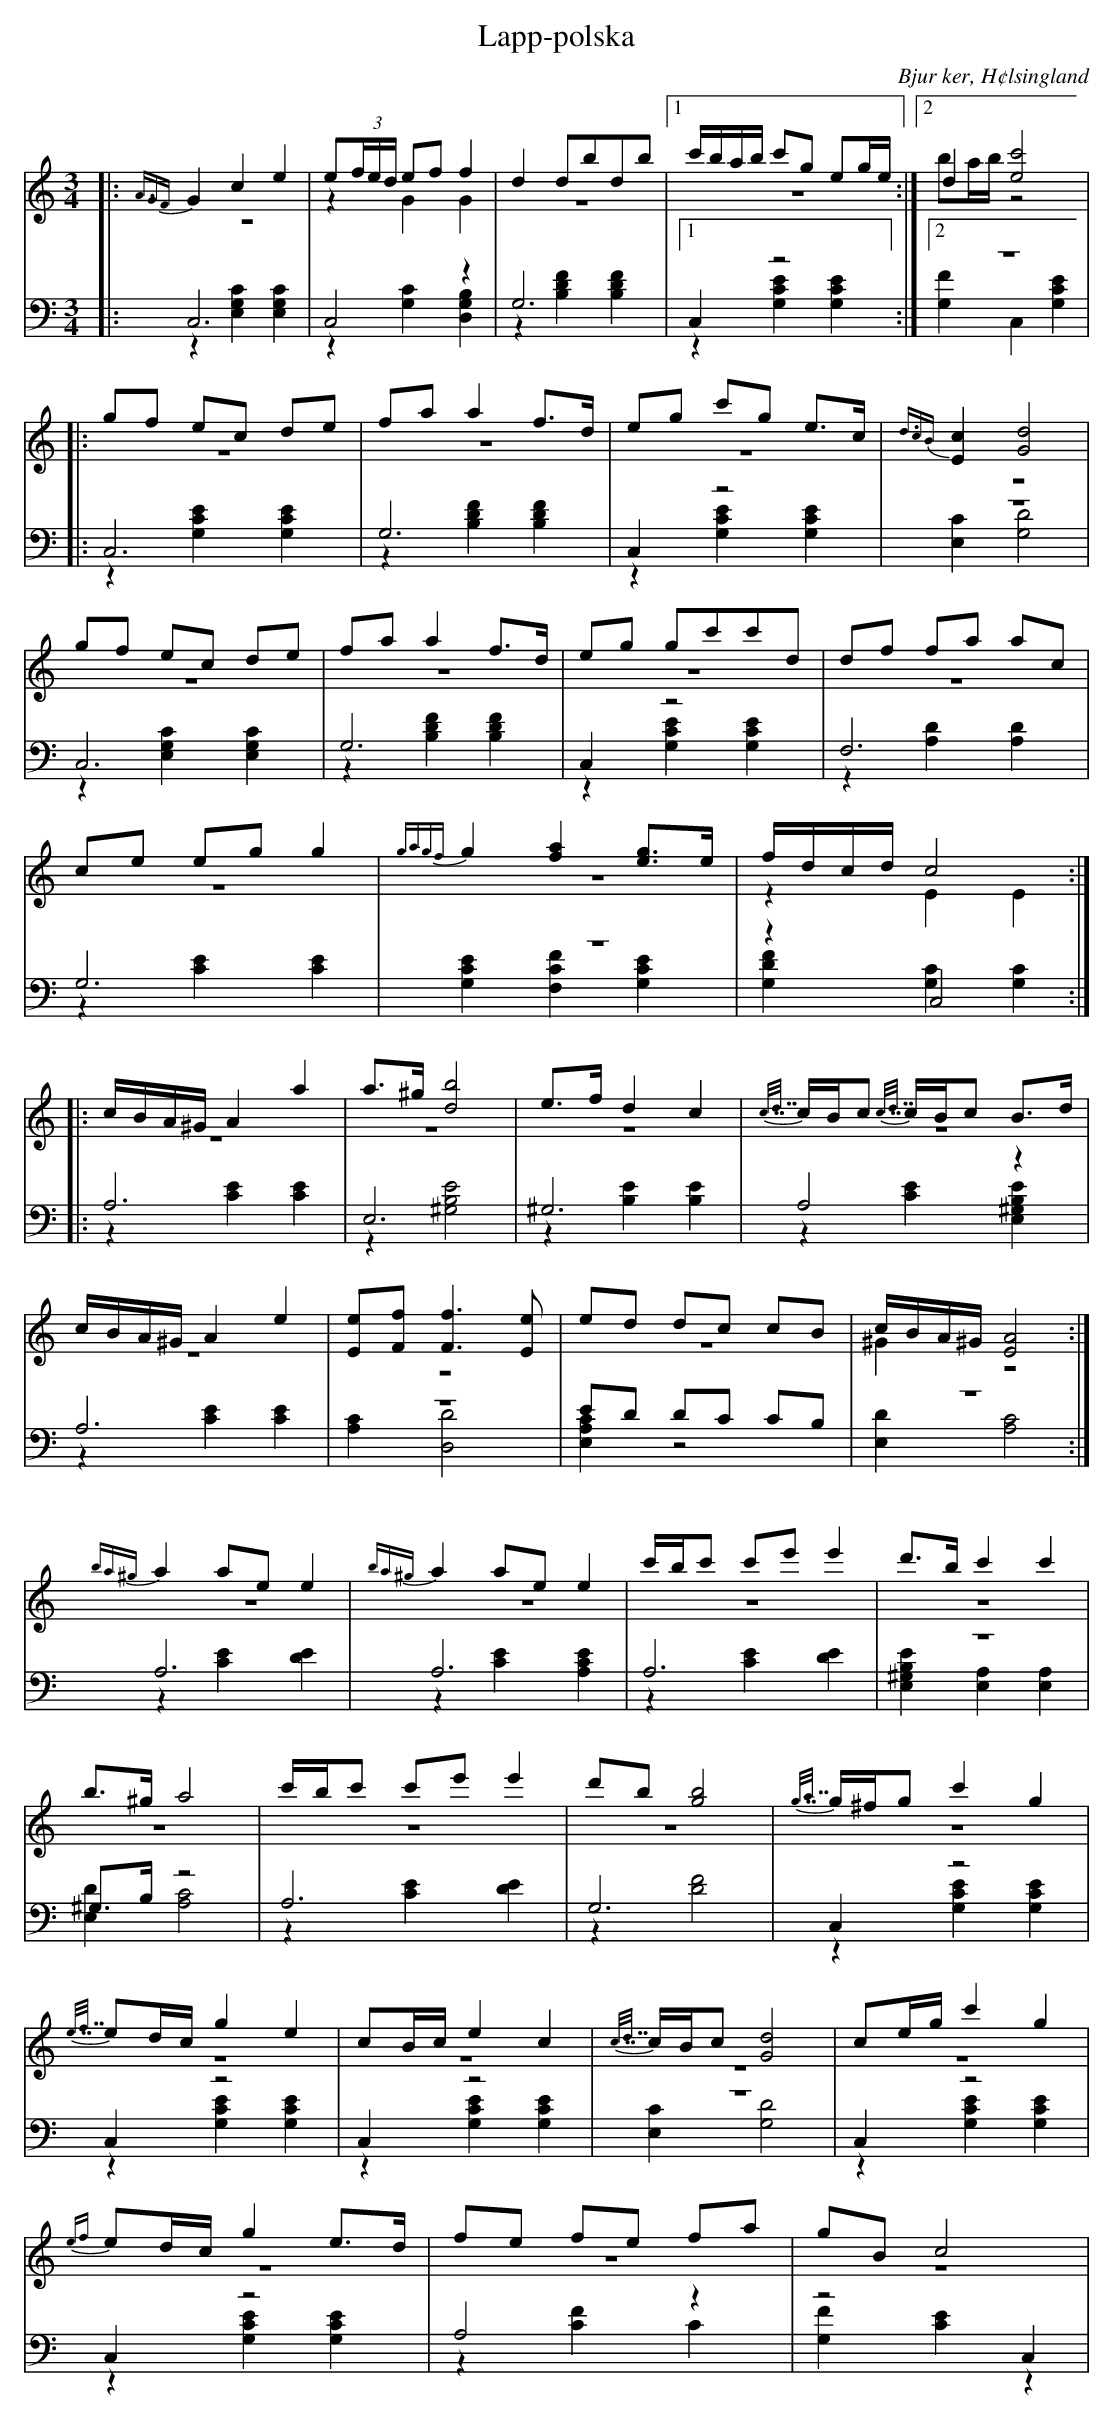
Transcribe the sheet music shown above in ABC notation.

X:1
T: Lapp-polska
O: Bjur ker, H¢lsingland
M: 3/4
L: 1/8
K: C
V:1
V:2 merge
V:3
V:4 merge
V:1
|:{A3/2GF}G2 c2 e2|e(3f/e/d/ ef f2|d2 dbdb|1 c'/b/a/b/ c'g eg/e/:|2 d2 [e4c'4]|
|:gf ec de|fa a2 f>d|eg c'g e>c|{d3/2cB}[c2E2] [G4d4]|
gf ec de|fa a2 f>d|eg gc'c'd|df fa ac|
ce eg g2|{g8/5a8/5g8/5f8/5}g2 [f2a2] [eg]>e|f/d/c/d/  c4:|
|:c/B/A/^G/ A2 a2|a>^g [d4b4]|e>f d2 c2|{c7/8d7/8}c/B/c {c7/8d7/8}c/B/c B>d|
c/B/A/^G/ A2 e2|[Ee][Ff] [F3f3] [Ee] |ed dc cB|c/B/A/^G/ [E4A4]:|
{ba^g}a2 ae e2|{ba^g}a2 ae e2|c'/b/c' c'e' e'2  |d'>b c'2 c'2|
 b>^g a4|c'/b/c' c'e' e'2|d'b [g4b4]|{g7/8a7/8}g/^f/g c'2 g2|
{e7/8f7/8}ed/c/ g2 e2|cB/c/ e2 c2|{c7/8d7/8}c/B/c [G4d4]|ce/g/ c'2 g2|
{ef}ed/c/ g2 e>d|fe fe fa|gB c4|
V:2
|:z6|z2 G2 G2|z6|1 z6:|2 ba/b/ z4|
|:z6|z6|z6|z6|
 z6|z6|z6|z6|
z6|z6|z2 E2 E2:|
|:z6|z6|z6|z6|
 z6|z6|z6|^G2 z4:|
|z6|z6|z6|z6|
 z6|z6|z6|z6|
z6|z6|z6|z6|
z6|z6|z6|
V:3  clef=bass
|:C,6|C,4 z2|G,6|1 C,2 z4:|2 z6|
|:C,6|G,6|C,2 z4|z6|
C,6|G,6|C,2 z4|F,6|
G,6|z6|z2 C,4:|
|:A,6|E,6|^G,6|A,4 z2|
A,6|z6|ED DC CB,|z6:|
A,6|A,6|A,6|z6|
 ^G,>B, z4|A,6|G,6|C,2 z4|
C,2 z4|C,2 z4|z6|C,2 z4|
C,2 z4|A,4 z2|z4 C,2|
V:4  clef=bass
|:z2 [E,2G,2C2] [E,2G,2C2]|z2 [G,2C2] [D,2G,2B,2]|z2 [B,2D2F2] [B,2D2F2]|1 z2 [G,2C2E2] [G,2C2E2]:|2 [G,2F2] C,2 [G,2C2E2]|
|:z2 [G,2C2E2] [G,2C2E2]|z2 [B,2D2F2] [B,2D2F2]|z2 [G,2C2E2] [G,2C2E2]|[E,2C2] [G,4D4]|
z2 [E,2G,2C2] [E,2G,2C2]|z2 [B,2D2F2] [B,2D2F2]|z2 [G,2C2E2] [G,2C2E2]|z2 [A,2D2] [A,2D2]|
z2 [C2E2] [C2E2]|[G,2C2E2] [F,2C2F2] [G,2C2E2] |[G,2D2F2] [G,2C2] [G,2C2]:|
|:z2 [C2E2] [C2E2]|z2 [^G,4B,4E4]|z2 [B,2E2] [B,2E2]|z2 [C2E2] [E,2^G,2B,2E2]|
z2 [C2E2] [C2E2]|[A,2C2] [D,4D4]|[E,2A,2C2] z4|[E,2D2] [A,4C4]:|
z2 [C2E2] [D2E2]|z2 [C2E2] [A,2C2E2]|z2 [C2E2] [D2E2]|[E,2^G,2B,2E2] [A,2E,2] [A,2E,2]|
 [E,2D2] [A,4C4]|z2 [C2E2] [D2E2]|z2 [D4F4]|z2 [G,2C2E2] [G,2C2E2]|
z2 [G,2C2E2] [G,2C2E2]|z2 [G,2C2E2] [G,2C2E2]|[E,2C2] [G,4D4]|z2 [G,2C2E2] [G,2C2E2]|
z2 [G,2C2E2] [G,2C2E2]|z2 [C2F2] C2|[G,2F2] [C2E2] z2|
